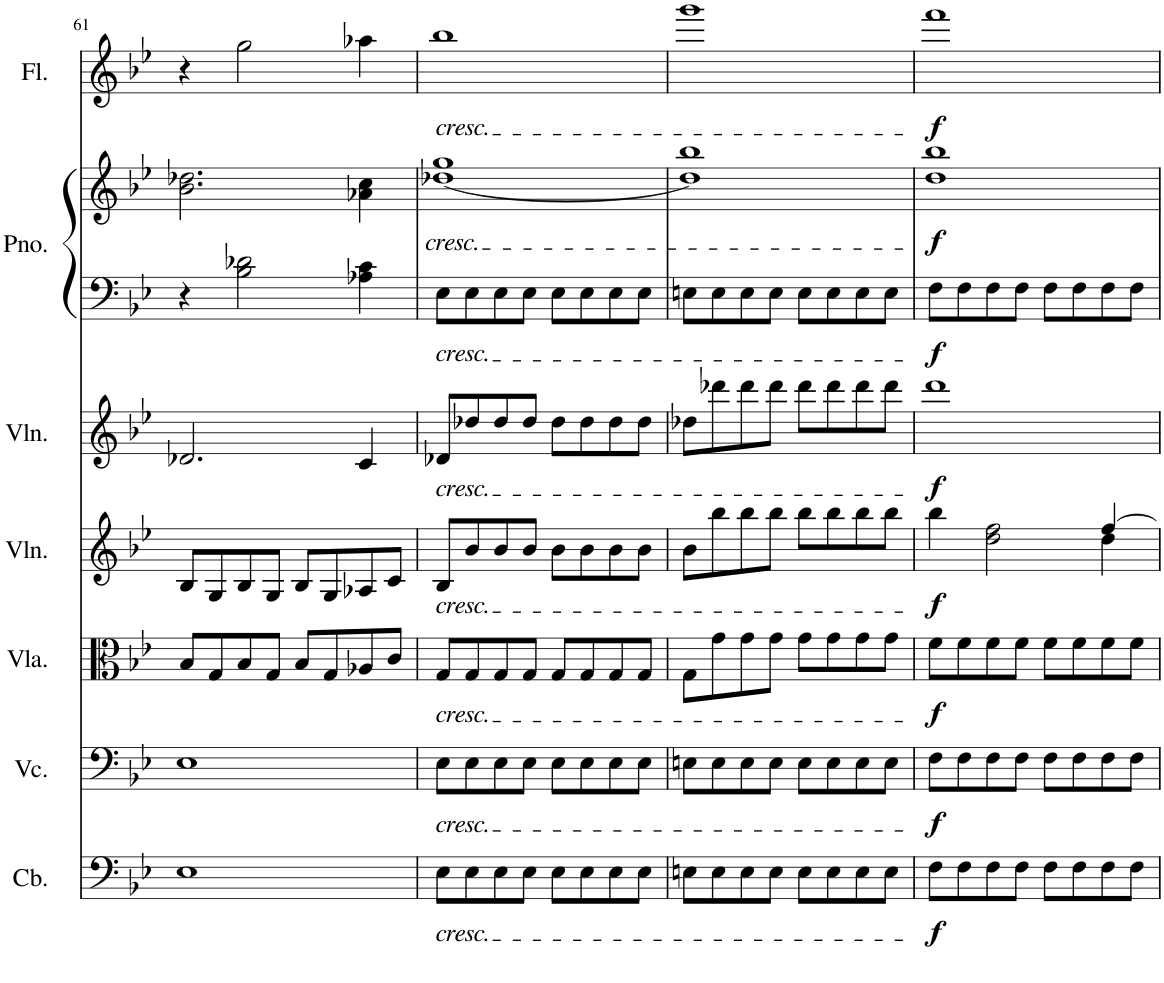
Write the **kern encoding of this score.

**kern	**dynam	**kern	**dynam	**kern	**dynam	**kern	**dynam	**kern	**dynam	**kern	**kern	**dynam	**kern	**dynam
*part7	*part7	*part6	*part6	*part5	*part5	*part4	*part4	*part3	*part3	*part2	*part2	*part2	*part1	*part1
*staff8	*staff8	*staff7	*staff7	*staff6	*staff6	*staff5	*staff5	*staff4	*staff4	*staff3	*staff2	*staff2/3	*staff1	*staff1
*I"Contrabass	*	*I"Violoncello	*	*I"Viola	*	*I"Violin	*	*I"Violin	*	*I"Piano	*	*	*I"Flute	*
*I'Cb.	*	*I'Vc.	*	*I'Vla.	*	*I'Vln.	*	*I'Vln.	*	*I'Pno.	*	*	*I'Fl.	*
!!LO:PB:g=z
*clefF4	*	*clefF4	*	*clefC3	*	*clefG2	*	*clefG2	*	*clefF4	*clefG2	*	*clefG2	*
*Trd7c12	*	*	*	*	*	*	*	*	*	*	*	*	*	*
*k[b-e-]	*	*k[b-e-]	*	*k[b-e-]	*	*k[b-e-]	*	*k[b-e-]	*	*k[b-e-]	*k[b-e-]	*	*k[b-e-]	*
*M2/2	*	*M2/2	*	*M2/2	*	*M2/2	*	*M2/2	*	*M2/2	*M2/2	*	*M2/2	*
*met(c|)	*	*met(c|)	*	*met(c|)	*	*met(c|)	*	*met(c|)	*	*met(c|)	*met(c|)	*	*met(c|)	*
=61	=61	=61	=61	=61	=61	=61	=61	=61	=61	=61	=61	=61	=61	=61
1E-	.	1E-	.	8B-/L	.	8B-/L	.	2.d-X/	.	4r	2.b-\ 2.dd-X\	.	4r	.
.	.	.	.	8G/	.	8G/	.	.	.	.	.	.	.	.
.	.	.	.	8B-/	.	8B-/	.	.	.	2B-\ 2d-X\	.	.	2gg\	.
.	.	.	.	8G/J	.	8G/J	.	.	.	.	.	.	.	.
.	.	.	.	8B-/L	.	8B-/L	.	.	.	.	.	.	.	.
.	.	.	.	8G/	.	8G/	.	.	.	.	.	.	.	.
.	.	.	.	8A-X/	.	8A-X/	.	4c/	.	4A-X\ 4c\	4a-X\ 4cc\	.	4aa-X\	.
.	.	.	.	8c/J	.	8c/J	.	.	.	.	.	.	.	.
=62	=62	=62	=62	=62	=62	=62	=62	=62	=62	=62	=62	=62	=62	=62
*	*	*	*	*	*	*	*	*	*	*	*^	*	*	*
!	!	!	!	!	!	!	!	!	!	!	!	!	!	!LO:TX:b:i:t=cresc.	!
!	!	!	!	!	!	!	!	!	!	!	!LO:TX:b:i:t=cresc.	!	!	!	!
!	!	!	!	!	!	!	!	!	!	!LO:TX:b:i:t=cresc.	!	!	!	!	!
!	!	!	!	!	!	!	!	!LO:TX:b:i:t=cresc.	!	!	!	!	!	!	!
!	!	!	!	!	!	!LO:TX:b:i:t=cresc.	!	!	!	!	!	!	!	!	!
!	!	!	!	!LO:TX:b:i:t=cresc.	!	!	!	!	!	!	!	!	!	!	!
!	!	!LO:TX:b:i:t=cresc.	!	!	!	!	!	!	!	!	!	!	!	!	!
!LO:TX:b:i:t=cresc.	!	!	!	!	!	!	!	!	!	!	!	!	!	!	!
8E-\L	.	8E-\L	.	8G/L	.	8B-/L	.	8d-X/L	.	8E-\L	1gg	[1dd-X	.	1bb-	.
8E-\	.	8E-\	.	8G/	.	8b-/	.	8dd-X/	.	8E-\	.	.	.	.	.
8E-\	.	8E-\	.	8G/	.	8b-/	.	8dd-/	.	8E-\	.	.	.	.	.
8E-\J	.	8E-\J	.	8G/J	.	8b-/J	.	8dd-/J	.	8E-\J	.	.	.	.	.
8E-\L	.	8E-\L	.	8G/L	.	8b-\L	.	8dd-\L	.	8E-\L	.	.	.	.	.
8E-\	.	8E-\	.	8G/	.	8b-\	.	8dd-\	.	8E-\	.	.	.	.	.
8E-\	.	8E-\	.	8G/	.	8b-\	.	8dd-\	.	8E-\	.	.	.	.	.
8E-\J	.	8E-\J	.	8G/J	.	8b-\J	.	8dd-\J	.	8E-\J	.	.	.	.	.
=63	=63	=63	=63	=63	=63	=63	=63	=63	=63	=63	=63	=63	=63	=63	=63
8En\L	.	8En\L	.	8G\L	.	8b-\L	.	8dd-X\L	.	8En\L	1bb-	1dd-]	.	1ggg	.
8E\	.	8E\	.	8g\	.	8bb-\	.	8ddd-X\	.	8E\	.	.	.	.	.
8E\	.	8E\	.	8g\	.	8bb-\	.	8ddd-\	.	8E\	.	.	.	.	.
8E\J	.	8E\J	.	8g\J	.	8bb-\J	.	8ddd-\J	.	8E\J	.	.	.	.	.
8E\L	.	8E\L	.	8g\L	.	8bb-\L	.	8ddd-\L	.	8E\L	.	.	.	.	.
8E\	.	8E\	.	8g\	.	8bb-\	.	8ddd-\	.	8E\	.	.	.	.	.
8E\	.	8E\	.	8g\	.	8bb-\	.	8ddd-\	.	8E\	.	.	.	.	.
8E\J	.	8E\J	.	8g\J	.	8bb-\J	.	8ddd-\J	.	8E\J	.	.	.	.	.
=64	=64	=64	=64	=64	=64	=64	=64	=64	=64	=64	=64	=64	=64	=64	=64
*	*	*	*	*	*	*^	*	*	*	*	*	*	*	*	*
!	!LO:DY:b	!	!LO:DY:b	!	!LO:DY:b	!	!	!LO:DY:b	!	!LO:DY:b	!	!	!	!LO:DY:b=2	!	!
!	!	!	!	!	!	!	!	!	!	!	!	!	!	!LO:DY:n=1:b	!	!LO:DY:b
8F\L	f	8F\L	f	8f\L	f	4bb-\	2ryy	f	1ddd	f	8F\L	1bb-	1dd	f f	1fff	f
8F\	.	8F\	.	8f\	.	.	.	.	.	.	8F\	.	.	.	.	.
8F\	.	8F\	.	8f\	.	2dd\ 2ff\	.	.	.	.	8F\	.	.	.	.	.
8F\J	.	8F\J	.	8f\J	.	.	.	.	.	.	8F\J	.	.	.	.	.
8F\L	.	8F\L	.	8f\L	.	.	4ryy	.	.	.	8F\L	.	.	.	.	.
8F\	.	8F\	.	8f\	.	.	.	.	.	.	8F\	.	.	.	.	.
8F\	.	8F\	.	8f\	.	[4ff/	4dd\	.	.	.	8F\	.	.	.	.	.
8F\J	.	8F\J	.	8f\J	.	.	.	.	.	.	8F\J	.	.	.	.	.
*	*	*	*	*	*	*v	*v	*	*	*	*	*v	*v	*	*	*
=	=	=	=	=	=	=	=	=	=	=	=	=	=	=
*-	*-	*-	*-	*-	*-	*-	*-	*-	*-	*-	*-	*-	*-	*-
